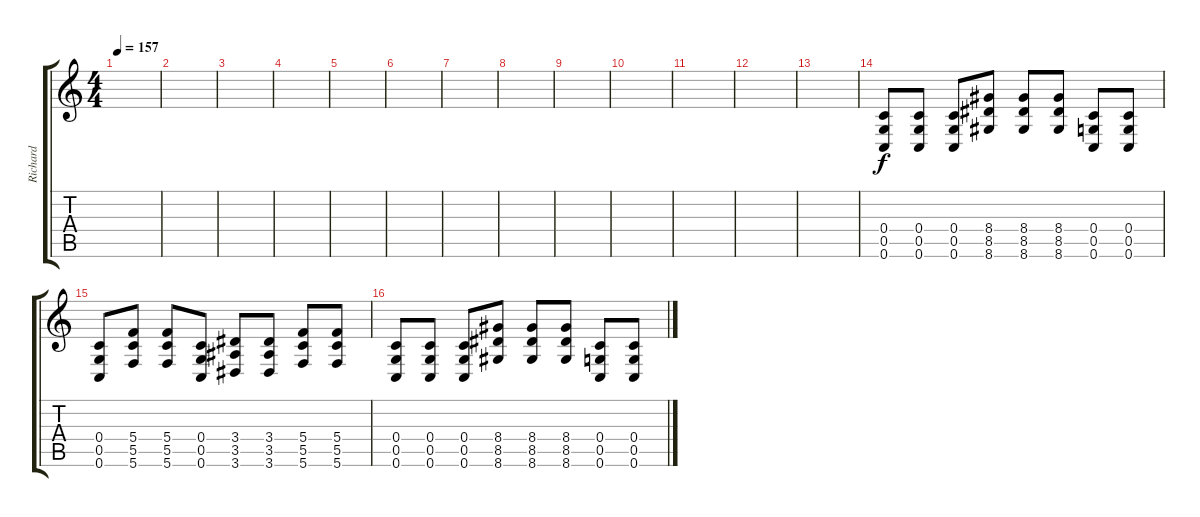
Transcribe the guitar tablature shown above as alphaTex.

\track ("Richard" "Richard") {instrument overdrivenguitar}
\staff {score tabs}
\tuning (D4 A3 F3 C3 G2 C2) {hide}
\ts (4 4)
\tempo 157
\clef g2
\ks c
|
|
|
|
|
|
|
|
|
|
|
|
|
(0.4 0.5 0.6).8 (0.4 0.5 0.6).8 (0.4 0.5 0.6).8 (8.4 8.5 8.6).8 (8.4 8.5 8.6).8 (8.4 8.5 8.6).8 (0.4 0.5 0.6).8 (0.4 0.5 0.6).8 |
(0.4 0.5 0.6).8 (5.4 5.5 5.6).8 (5.4 5.5 5.6).8 (0.4 0.5 0.6).8 (3.4 3.5 3.6).8 (3.4 3.5 3.6).8 (5.4 5.5 5.6).8 (5.4 5.5 5.6).8 |
(0.4 0.5 0.6).8 (0.4 0.5 0.6).8 (0.4 0.5 0.6).8 (8.4 8.5 8.6).8 (8.4 8.5 8.6).8 (8.4 8.5 8.6).8 (0.4 0.5 0.6).8 (0.4 0.5 0.6).8
